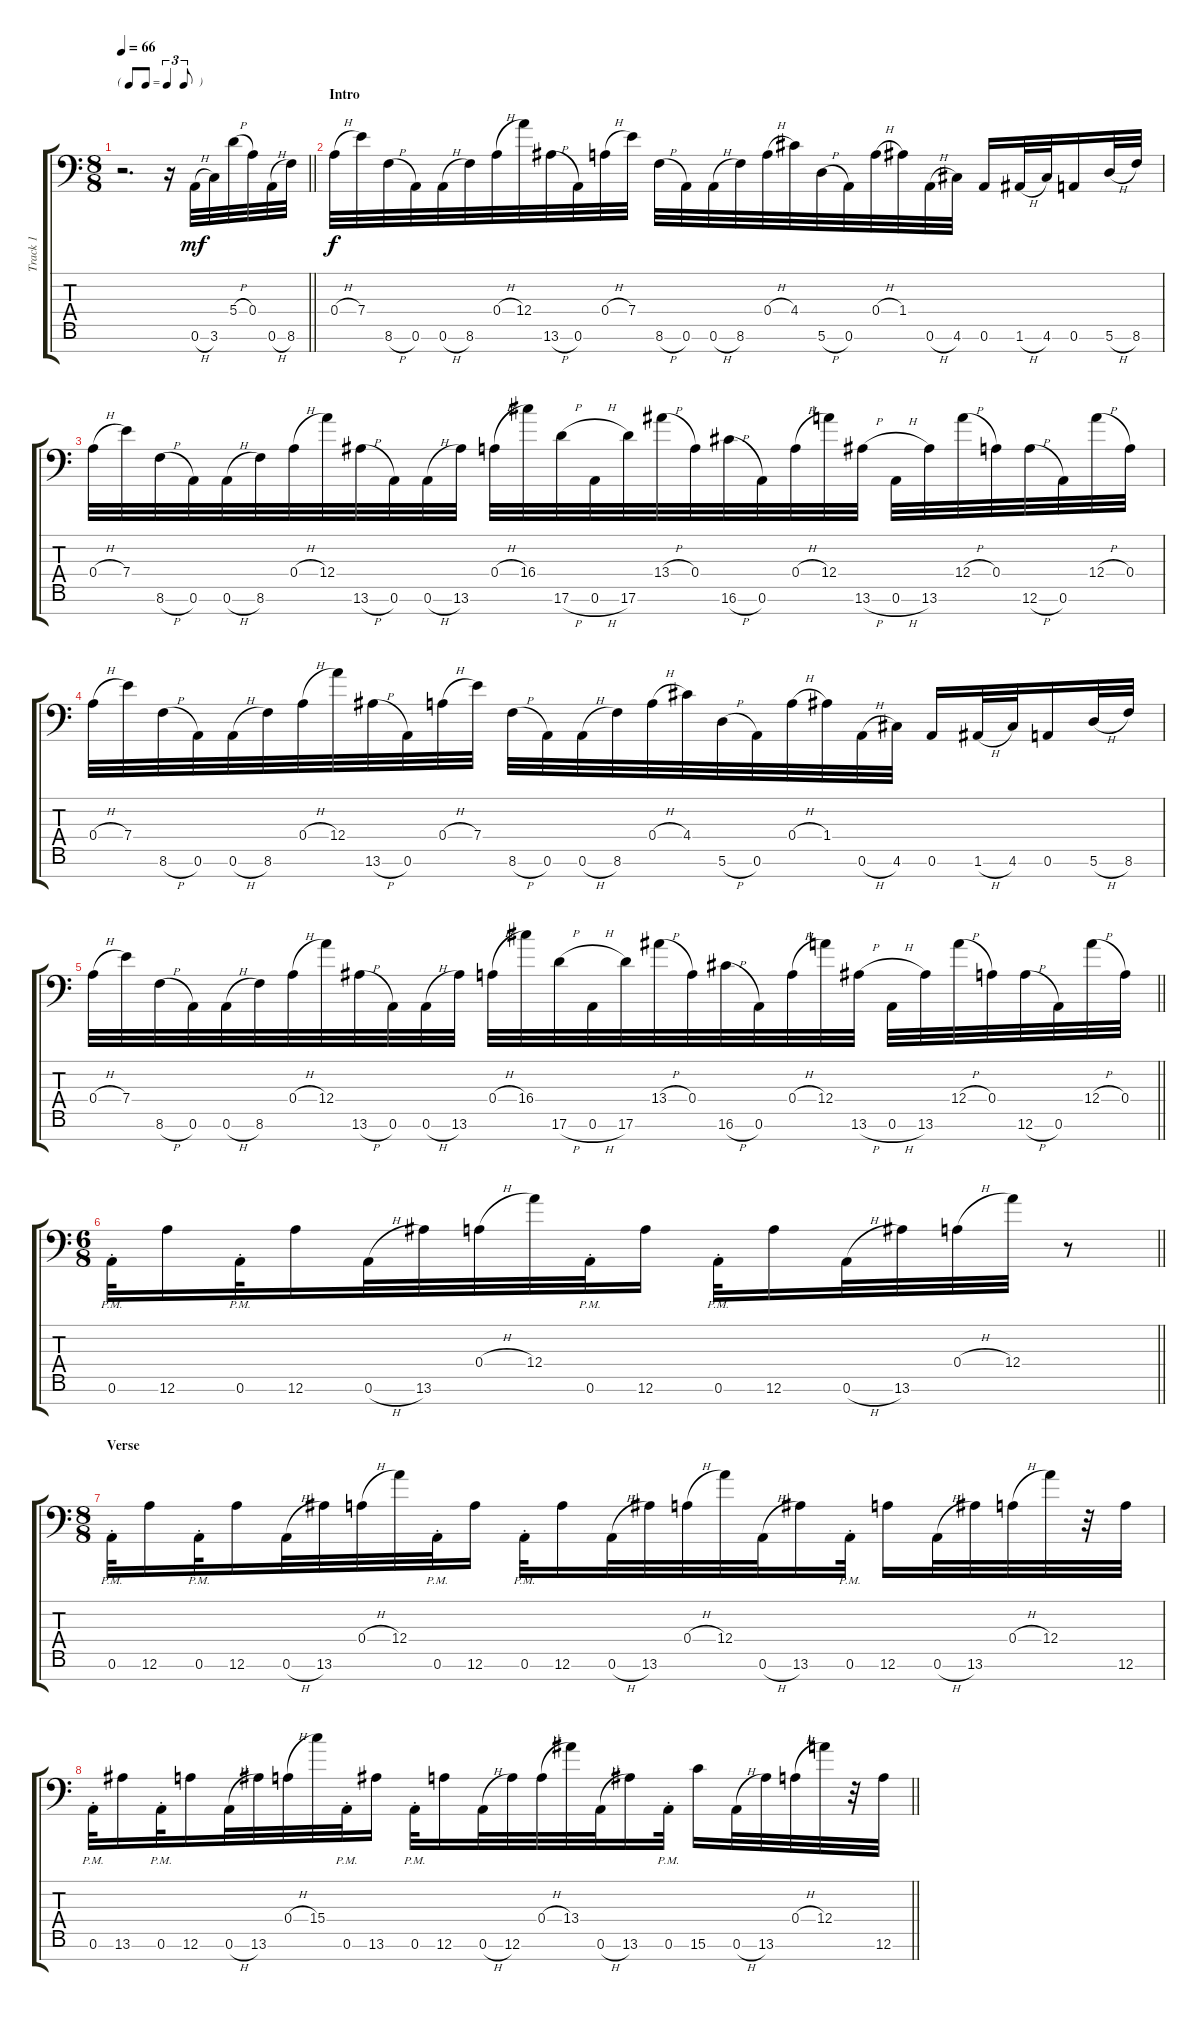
\track ("Track 1" "Track 1") {instrument overdrivenguitar}
\staff {score tabs}
\tuning (B3 G3 D3 A2 E2 A1 E1) {hide}
\ts (8 8)
\tf triplet8th
\tempo 66
\clef f4
\barLineRight lightlight
\ks c
r.2{d dy mf instrument overdrivenguitar} r.16 0.6{h}.32 3.6.32 5.4{h}.32 0.4.32 0.6{h}.32 8.6.32 |
\section ("" "Intro")
0.4{h}.32{dy f} 7.4.32 8.6{h}.32 0.6.32 0.6{h}.32 8.6.32 0.4{h}.32 12.4.32 13.6{h}.32 0.6.32 0.4{h}.32 7.4.32 8.6{h}.32 0.6.32 0.6{h}.32 8.6.32 0.4{h}.32 4.4.32 5.6{h}.32 0.6.32 0.4{h}.32 1.4.32 0.6{h}.32 4.6.32 0.6.16 1.6{h}.32 4.6.32 0.6.16 5.6{h}.32 8.6.32 |
0.4{h}.32 7.4.32 8.6{h}.32 0.6.32 0.6{h}.32 8.6.32 0.4{h}.32 12.4.32 13.6{h}.32 0.6.32 0.6{h}.32 13.6.32 0.4{h}.32 16.4.32 17.6{h}.32 0.6{h}.32 17.6.32 13.4{h}.32 0.4.32 16.6{h}.32 0.6.32 0.4{h}.32 12.4.32 13.6{h}.32 0.6{h}.32 13.6.32 12.4{h}.32 0.4.32 12.6{h}.32 0.6.32 12.4{h}.32 0.4.32 |
0.4{h}.32 7.4.32 8.6{h}.32 0.6.32 0.6{h}.32 8.6.32 0.4{h}.32 12.4.32 13.6{h}.32 0.6.32 0.4{h}.32 7.4.32 8.6{h}.32 0.6.32 0.6{h}.32 8.6.32 0.4{h}.32 4.4.32 5.6{h}.32 0.6.32 0.4{h}.32 1.4.32 0.6{h}.32 4.6.32 0.6.16 1.6{h}.32 4.6.32 0.6.16 5.6{h}.32 8.6.32 |
\barLineRight lightlight
0.4{h}.32 7.4.32 8.6{h}.32 0.6.32 0.6{h}.32 8.6.32 0.4{h}.32 12.4.32 13.6{h}.32 0.6.32 0.6{h}.32 13.6.32 0.4{h}.32 16.4.32 17.6{h}.32 0.6{h}.32 17.6.32 13.4{h}.32 0.4.32 16.6{h}.32 0.6.32 0.4{h}.32 12.4.32 13.6{h}.32 0.6{h}.32 13.6.32 12.4{h}.32 0.4.32 12.6{h}.32 0.6.32 12.4{h}.32 0.4.32 |
\ts (6 8)
\barLineRight lightlight
0.6{pm st}.32 12.6.16 0.6{pm st}.32 12.6.16 0.6{h}.32 13.6.32 0.4{h}.32 12.4.32 0.6{pm st}.32 12.6.16 0.6{pm st}.32 12.6.16 0.6{h}.32 13.6.32 0.4{h}.32 12.4.32 r.8 |
\ts (8 8)
\section ("" "Verse")
0.6{pm st}.32 12.6.16 0.6{pm st}.32 12.6.16 0.6{h}.32 13.6.32 0.4{h}.32 12.4.32 0.6{pm st}.32 12.6.16 0.6{pm st}.32 12.6.16 0.6{h}.32 13.6.32 0.4{h}.32 12.4.32 0.6{h}.32 13.6.16 0.6{pm st}.32 12.6.16 0.6{h}.32 13.6.32 0.4{h}.32 12.4.32 r.32 12.6.32 |
\barLineRight lightlight
0.6{pm st}.32 13.6.16 0.6{pm st}.32 12.6.16 0.6{h}.32 13.6.32 0.4{h}.32 15.4.32 0.6{pm st}.32 13.6.16 0.6{pm st}.32 12.6.16 0.6{h}.32 12.6.32 0.4{h}.32 13.4.32 0.6{h}.32 13.6.16 0.6{pm st}.32 15.6.16 0.6{h}.32 13.6.32 0.4{h}.32 12.4.32 r.32 12.6.32
